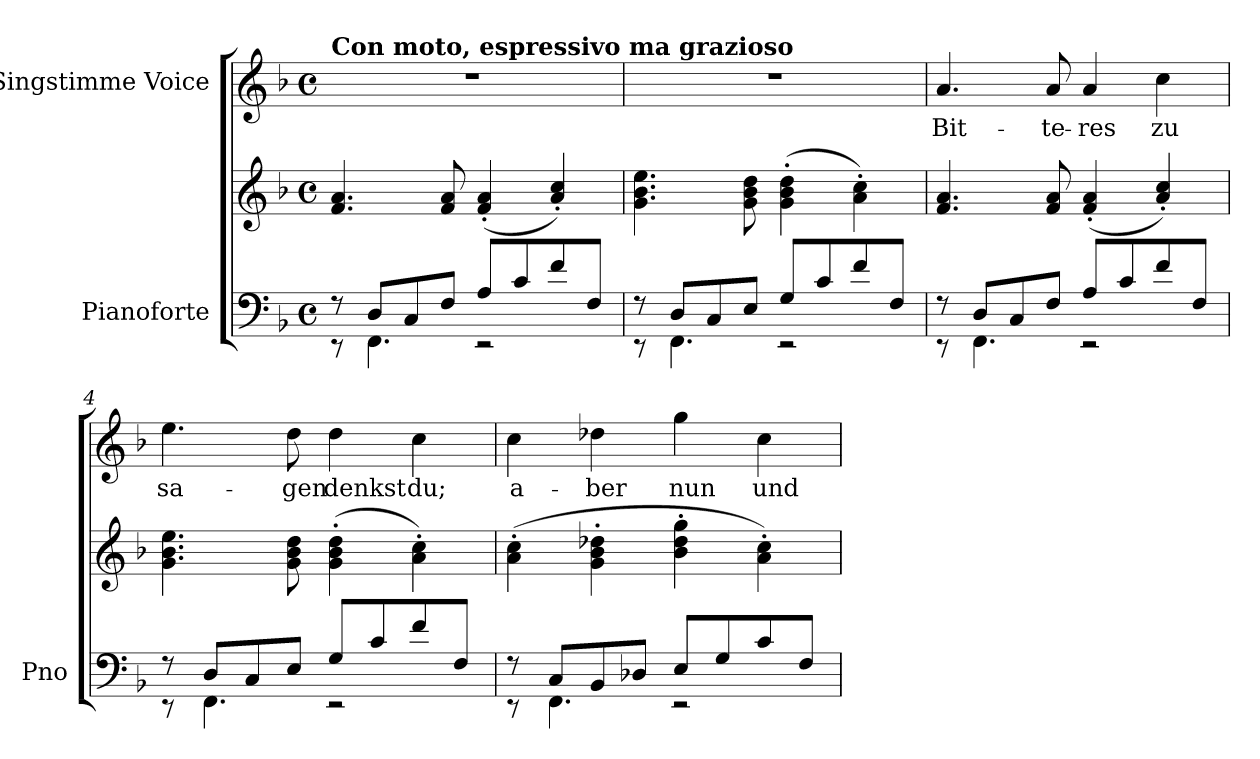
**kern	**kern	**dynam	**kern	**text
*part2	*part2	*part2	*part1	*part1
*staff3	*staff2	*staff2/3	*staff1	*staff1
*I"Pianoforte	*	*	*I"Singstimme Voice	*
*I'Pno	*	*	*	*
*clefF4	*clefG2	*	*clefG2	*
*k[b-]	*k[b-]	*	*k[b-]	*
*M4/4	*M4/4	*	*M4/4	*
*met(c)	*met(c)	*	*met(c)	*
=1	=1	=1	=1	=1
*^	*	*	*	*
!	!	!	!	!LO:TX:a:B:t=Con moto, espressivo ma grazioso	!
!	!	!	!LO:DY:b=2	!	!
!	!	!	!LO:DY:n=1:b=2	!	!
8r	8r	4.f/ 4.a/	p other-dynamics	1r	.
8D/L	4.FF\	.	.	.	.
8C/	.	.	.	.	.
8F/J	.	8f/ 8a/	.	.	.
8A/L	2r	(4f/' 4a/'	.	.	.
8c/	.	.	.	.	.
8f/	.	4a/' 4cc/')	.	.	.
8F/J	.	.	.	.	.
=2	=2	=2	=2	=2	=2
8r	8r	4.g\ 4.b-\ 4.ee\	.	1r	.
8D/L	4.FF\	.	.	.	.
8C/	.	.	.	.	.
8E/J	.	8g\ 8b-\ 8dd\	.	.	.
8G/L	2r	(4g\' 4b-\' 4dd\'	.	.	.
8c/	.	.	.	.	.
8f/	.	4a\' 4cc\')	.	.	.
8F/J	.	.	.	.	.
=3	=3	=3	=3	=3	=3
8r	8r	4.f/ 4.a/	.	4.a/	Bit-
8D/L	4.FF\	.	.	.	.
8C/	.	.	.	.	.
8F/J	.	8f/ 8a/	.	8a/	-te-
8A/L	2r	(<4f/' 4a/'	.	4a/	-res
8c/	.	.	.	.	.
8f/	.	4a/' 4cc/')	.	4cc\	zu
8F/J	.	.	.	.	.
=4	=4	=4	=4	=4	=4
8r	8r	4.g\ 4.b-\ 4.ee\	.	4.ee\	sa-
8D/L	4.FF\	.	.	.	.
8C/	.	.	.	.	.
8E/J	.	8g\ 8b-\ 8dd\	.	8dd\	-gen
8G/L	2r	(4g\' 4b-\' 4dd\'	.	4dd\	denkst
8c/	.	.	.	.	.
8f/	.	4a\' 4cc\')	.	4cc\	du;
8F/J	.	.	.	.	.
=5	=5	=5	=5	=5	=5
8r	8r	(4a\' 4cc\'	.	4cc\	a-
8C/L	4.FF\	.	.	.	.
8BB-/	.	4g\' 4b-\' 4dd-X\'	.	4dd-X\	-ber
8D-X/J	.	.	.	.	.
8E/L	2r	4b-\' 4dd-\' 4gg\'	.	4gg\	nun
8G/	.	.	.	.	.
8c/	.	4a\' 4cc\')	.	4cc\	und
8F/J	.	.	.	.	.
*v	*v	*	*	*	*
=	=	=	=	=
*-	*-	*-	*-	*-
